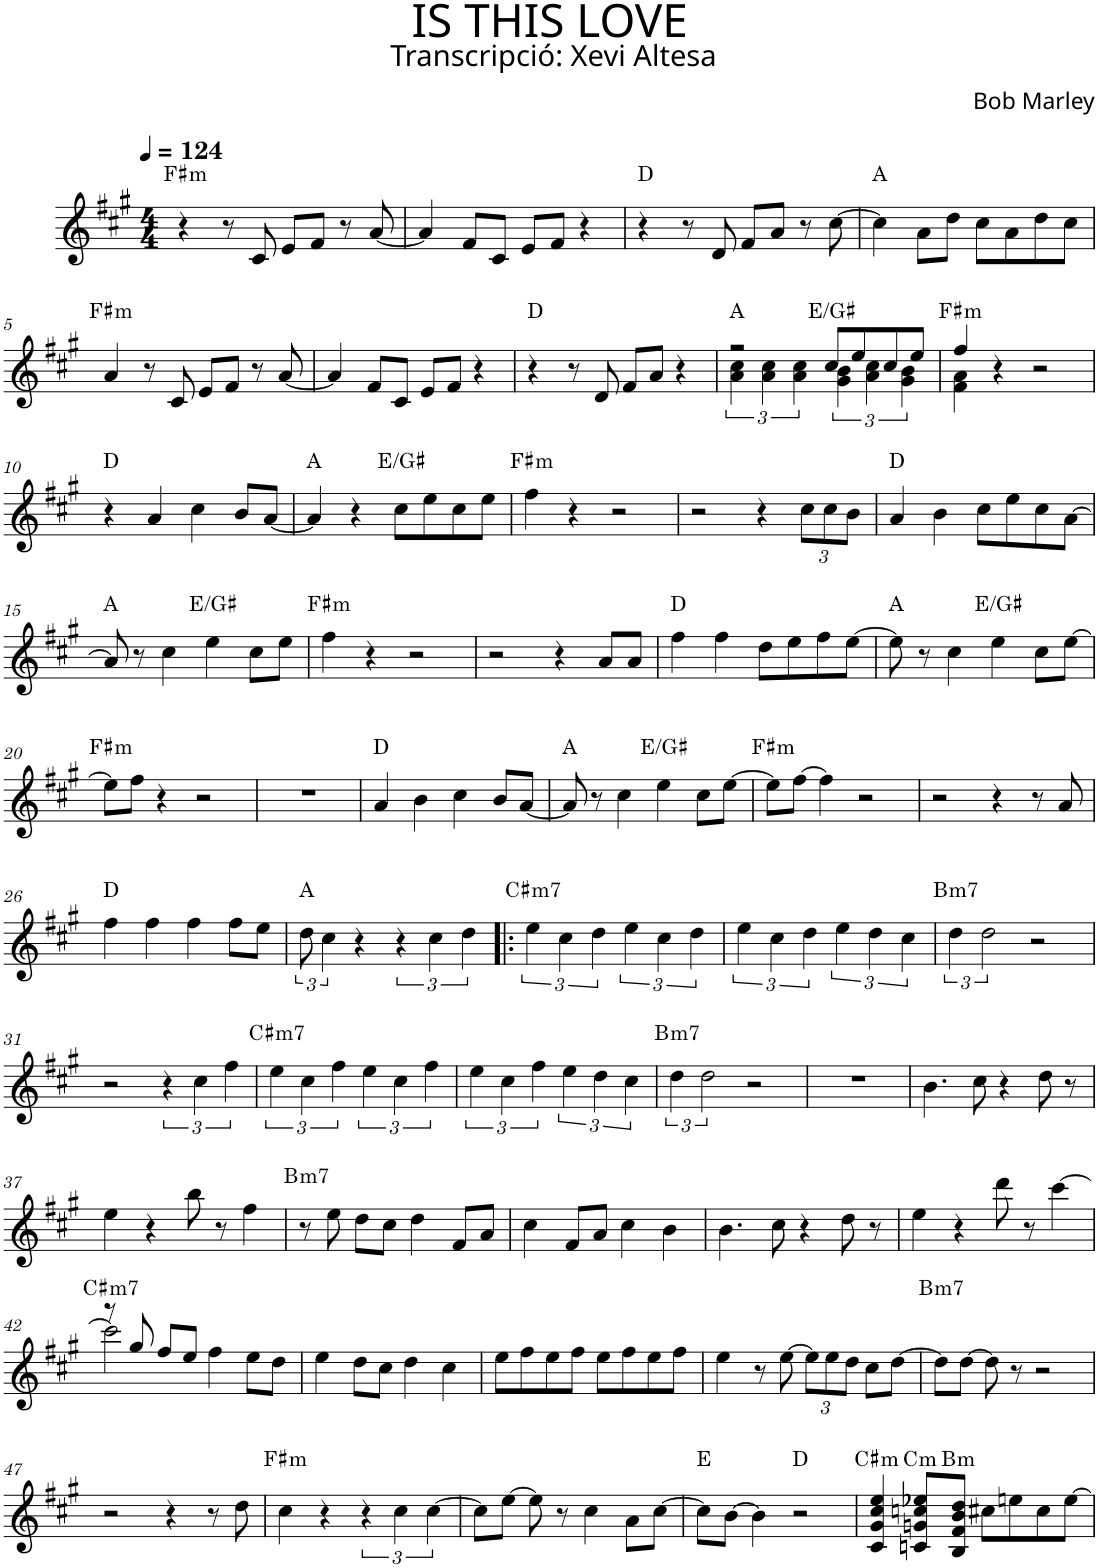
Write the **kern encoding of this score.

**kern	**harte
*part1	*part1
*staff1	*
*I"P1	*
*clefG2	*
*k[f#c#g#]	*
*f#:	*
*M4/4	*
*MM124	*
=1	=1
!	!LO:H:kt=m
4r	F#:min
8r	.
8c#/	.
8e/L	.
8f#/J	.
8r	.
[<8a/	.
=2	=2
4a/]	.
8f#/L	.
8c#/J	.
8e/L	.
8f#/J	.
4r	.
=3	=3
4r	D:maj
8r	.
8d/	.
8f#/L	.
8a/J	.
8r	.
[>8cc#\	.
=4	=4
4cc#\]	A:maj
8a\L	.
8dd\J	.
8cc#\L	.
8a\	.
8dd\	.
8cc#\J	.
!!LO:LB:g=z
=5	=5
!	!LO:H:kt=m
4a/	F#:min
8r	.
8c#/	.
8e/L	.
8f#/J	.
8r	.
[<8a/	.
=6	=6
4a/]	.
8f#/L	.
8c#/J	.
8e/L	.
8f#/J	.
4r	.
=7	=7
4r	D:maj
8r	.
8d/	.
8f#/L	.
8a/J	.
4r	.
=8	=8
*^	*
2r	6a\ 6cc#\	A:maj
.	6a\ 6cc#\	.
.	6a\ 6cc#\	.
8cc#/L	6g#\ 6b\	E:maj/3
8ee/	.	.
.	6a\ 6cc#\	.
8cc#/	.	.
.	6g#\ 6b\	.
8ee/J	.	.
=9	=9	=9
!	!	!LO:H:kt=m
4ff#/	4f#\ 4a\	F#:min
4r	4ryy	.
2r	2ryy	.
*v	*v	*
!!LO:LB:g=z
=10	=10
4r	D:maj
4a/	.
4cc#\	.
8b/L	.
[<8a/J	.
=11	=11
4a/]	A:maj
4r	.
8cc#\L	E:maj/3
8ee\	.
8cc#\	.
8ee\J	.
=12	=12
!	!LO:H:kt=m
4ff#\	F#:min
4r	.
2r	.
=13	=13
2r	.
4r	.
*Xbrackettup	*
12cc#\L	.
12cc#\	.
12b\J	.
=14	=14
4a/	D:maj
4b\	.
8cc#\L	.
8ee\	.
8cc#\	.
[>8a\J	.
!!LO:LB:g=z
=15	=15
8a/]	A:maj
8r	.
4cc#\	.
4ee\	E:maj/3
8cc#\L	.
8ee\J	.
=16	=16
!	!LO:H:kt=m
4ff#\	F#:min
4r	.
2r	.
=17	=17
2r	.
4r	.
8a/L	.
8a/J	.
=18	=18
4ff#\	D:maj
4ff#\	.
8dd\L	.
8ee\	.
8ff#\	.
[>8ee\J	.
=19	=19
8ee\]	A:maj
8r	.
4cc#\	.
4ee\	E:maj/3
8cc#\L	.
[>8ee\J	.
!!LO:LB:g=z
=20	=20
!	!LO:H:kt=m
8ee\L]	F#:min
8ff#\J	.
4r	.
2r	.
=21	=21
1r	.
=22	=22
4a/	D:maj
4b\	.
4cc#\	.
8b/L	.
[<8a/J	.
=23	=23
8a/]	A:maj
8r	.
4cc#\	.
4ee\	E:maj/3
8cc#\L	.
[>8ee\J	.
=24	=24
!	!LO:H:kt=m
8ee\L]	F#:min
[>8ff#\J	.
4ff#\]	.
2r	.
=25	=25
2r	.
4r	.
8r	.
8a/	.
!!LO:LB:g=z
=26	=26
4ff#\	D:maj
4ff#\	.
4ff#\	.
8ff#\L	.
8ee\J	.
=27	=27
*brackettup	*
12dd\	A:maj
6cc#\	.
4r	.
6r	.
6cc#\	.
6dd\	.
=28!|:	=28!|:
!	!LO:H:kt=m7
6ee\	C#:min7
6cc#\	.
6dd\	.
6ee\	.
6cc#\	.
6dd\	.
=29	=29
6ee\	.
6cc#\	.
6dd\	.
6ee\	.
6dd\	.
6cc#\	.
=30	=30
!	!LO:H:kt=m7
6dd\	B:min7
3dd\	.
2r	.
!!LO:LB:g=z
=31	=31
2r	.
6r	.
6cc#\	.
6ff#\	.
=32	=32
!	!LO:H:kt=m7
6ee\	C#:min7
6cc#\	.
6ff#\	.
6ee\	.
6cc#\	.
6ff#\	.
=33	=33
6ee\	.
6cc#\	.
6ff#\	.
6ee\	.
6dd\	.
6cc#\	.
=34	=34
!	!LO:H:kt=m7
6dd\	B:min7
3dd\	.
2r	.
=35	=35
1r	.
=36	=36
4.b\	.
8cc#\	.
4r	.
8dd\	.
8r	.
!!LO:LB:g=z
=37	=37
4ee\	.
4r	.
8bb\	.
8r	.
4ff#\	.
=38	=38
!	!LO:H:kt=m7
8r	B:min7
8ee\	.
8dd\L	.
8cc#\J	.
4dd\	.
8f#/L	.
8a/J	.
=39	=39
4cc#\	.
8f#/L	.
8a/J	.
4cc#\	.
4b\	.
=40	=40
4.b\	.
8cc#\	.
4r	.
8dd\	.
8r	.
=41	=41
4ee\	.
4r	.
8ddd\	.
8r	.
[>4ccc#\	.
!!LO:LB:g=z
=42	=42
*^	*
!	!	!LO:H:kt=m7
8r	2ccc#\]	C#:min7
8gg#/	.	.
8ff#/L	.	.
8ee/J	.	.
4ff#\	2ryy	.
8ee\L	.	.
8dd\J	.	.
*v	*v	*
=43	=43
4ee\	.
8dd\L	.
8cc#\J	.
4dd\	.
4cc#\	.
=44	=44
8ee\L	.
8ff#\	.
8ee\	.
8ff#\J	.
8ee\L	.
8ff#\	.
8ee\	.
8ff#\J	.
=45	=45
4ee\	.
8r	.
[>8ee\	.
*Xbrackettup	*
12ee\L]	.
12ee\	.
12dd\J	.
8cc#\L	.
[>8dd\J	.
=46	=46
!	!LO:H:kt=m7
8dd\L]	B:min7
[>8dd\J	.
8dd\]	.
8r	.
2r	.
!!LO:LB:g=z
=47	=47
2r	.
4r	.
8r	.
8dd\	.
=48	=48
!	!LO:H:kt=m
4cc#\	F#:min
4r	.
*brackettup	*
6r	.
6cc#\	.
[>6cc#\	.
=49	=49
8cc#\L]	.
[>8ee\J	.
8ee\]	.
8r	.
4cc#\	.
8a\L	.
[>8cc#\J	.
=50	=50
8cc#\L]	E:maj
[>8b\J	.
4b\]	.
2r	D:maj
=51	=51
!	!LO:H:kt=m
4c#/ 4g#/ 4cc#/ 4ee/	C#:min
!	!LO:H:kt=m
8cn/ 8gn/ 8ccn/ 8ee-X/L	C:min
!	!LO:H:kt=m
8B/ 8f#/ 8b/ 8dd/J	B:min
8cc#X\L	.
8een\	.
8cc#\	.
[>8ee\J	.
=	=
*-	*-
